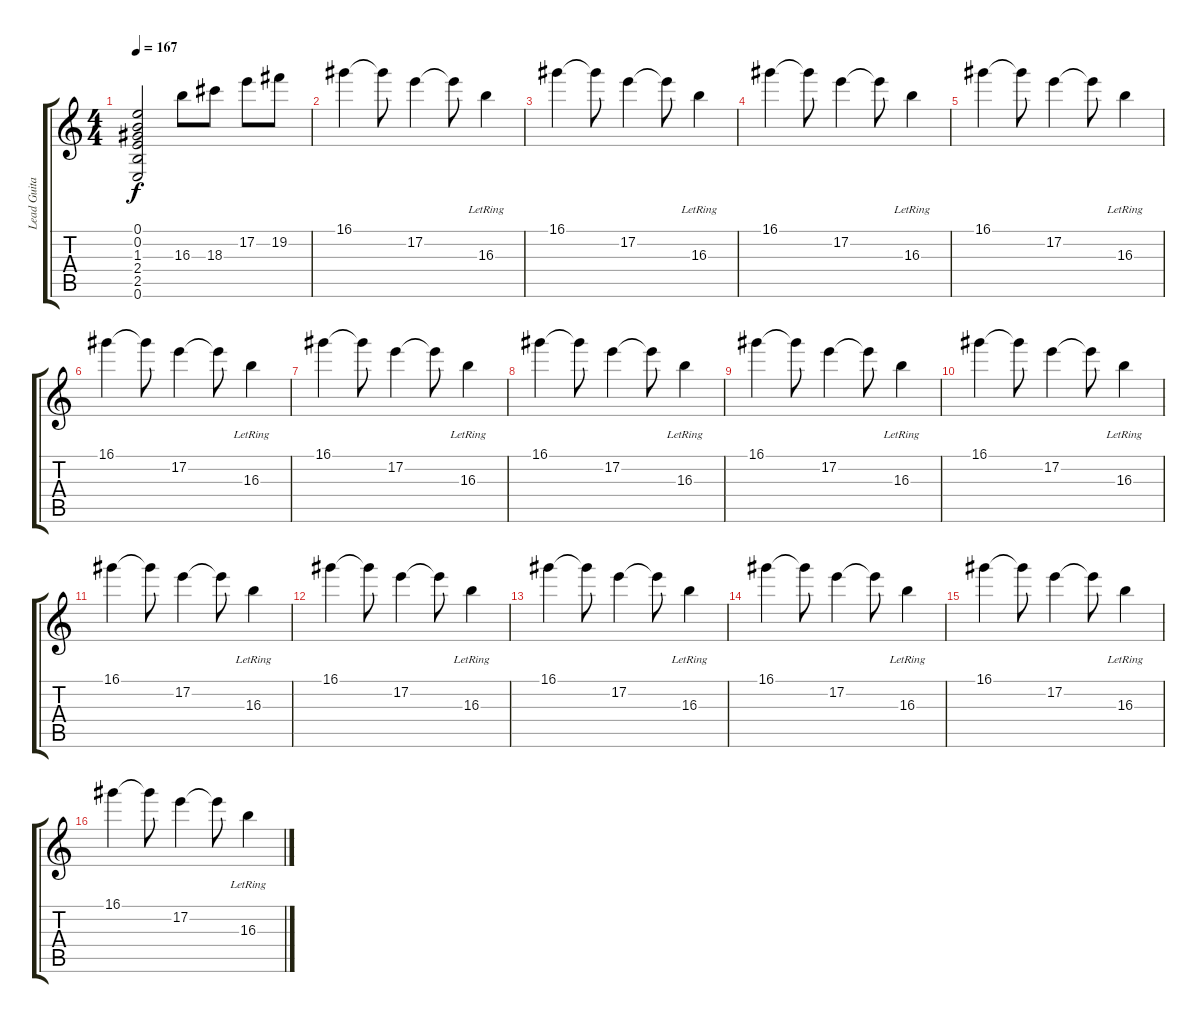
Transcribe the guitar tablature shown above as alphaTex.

\track ("Lead Guitar" "Lead Guita") {instrument distortionguitar}
\staff {score tabs}
\tuning (E4 B3 G3 D3 A2 E2) {hide}
\ts (4 4)
\tempo 167
\clef g2
\ks c
(0.1{t} 0.2{t} 1.3{t} 2.4{t} 2.5{t} 0.6{t}).2{dy f} 16.3.8 18.3.8 17.2.8 19.2.8 |
16.1.4 16.1{t}.8 17.2.4 17.2{t}.8 16.3{lr}.4 |
16.1.4 16.1{t}.8 17.2.4 17.2{t}.8 16.3{lr}.4 |
16.1.4 16.1{t}.8 17.2.4 17.2{t}.8 16.3{lr}.4 |
16.1.4 16.1{t}.8 17.2.4 17.2{t}.8 16.3{lr}.4 |
16.1.4 16.1{t}.8 17.2.4 17.2{t}.8 16.3{lr}.4 |
16.1.4 16.1{t}.8 17.2.4 17.2{t}.8 16.3{lr}.4 |
16.1.4 16.1{t}.8 17.2.4 17.2{t}.8 16.3{lr}.4 |
16.1.4 16.1{t}.8 17.2.4 17.2{t}.8 16.3{lr}.4 |
16.1.4 16.1{t}.8 17.2.4 17.2{t}.8 16.3{lr}.4 |
16.1.4 16.1{t}.8 17.2.4 17.2{t}.8 16.3{lr}.4 |
16.1.4 16.1{t}.8 17.2.4 17.2{t}.8 16.3{lr}.4 |
16.1.4 16.1{t}.8 17.2.4 17.2{t}.8 16.3{lr}.4 |
16.1.4 16.1{t}.8 17.2.4 17.2{t}.8 16.3{lr}.4 |
16.1.4 16.1{t}.8 17.2.4 17.2{t}.8 16.3{lr}.4 |
16.1.4 16.1{t}.8 17.2.4 17.2{t}.8 16.3{lr}.4
